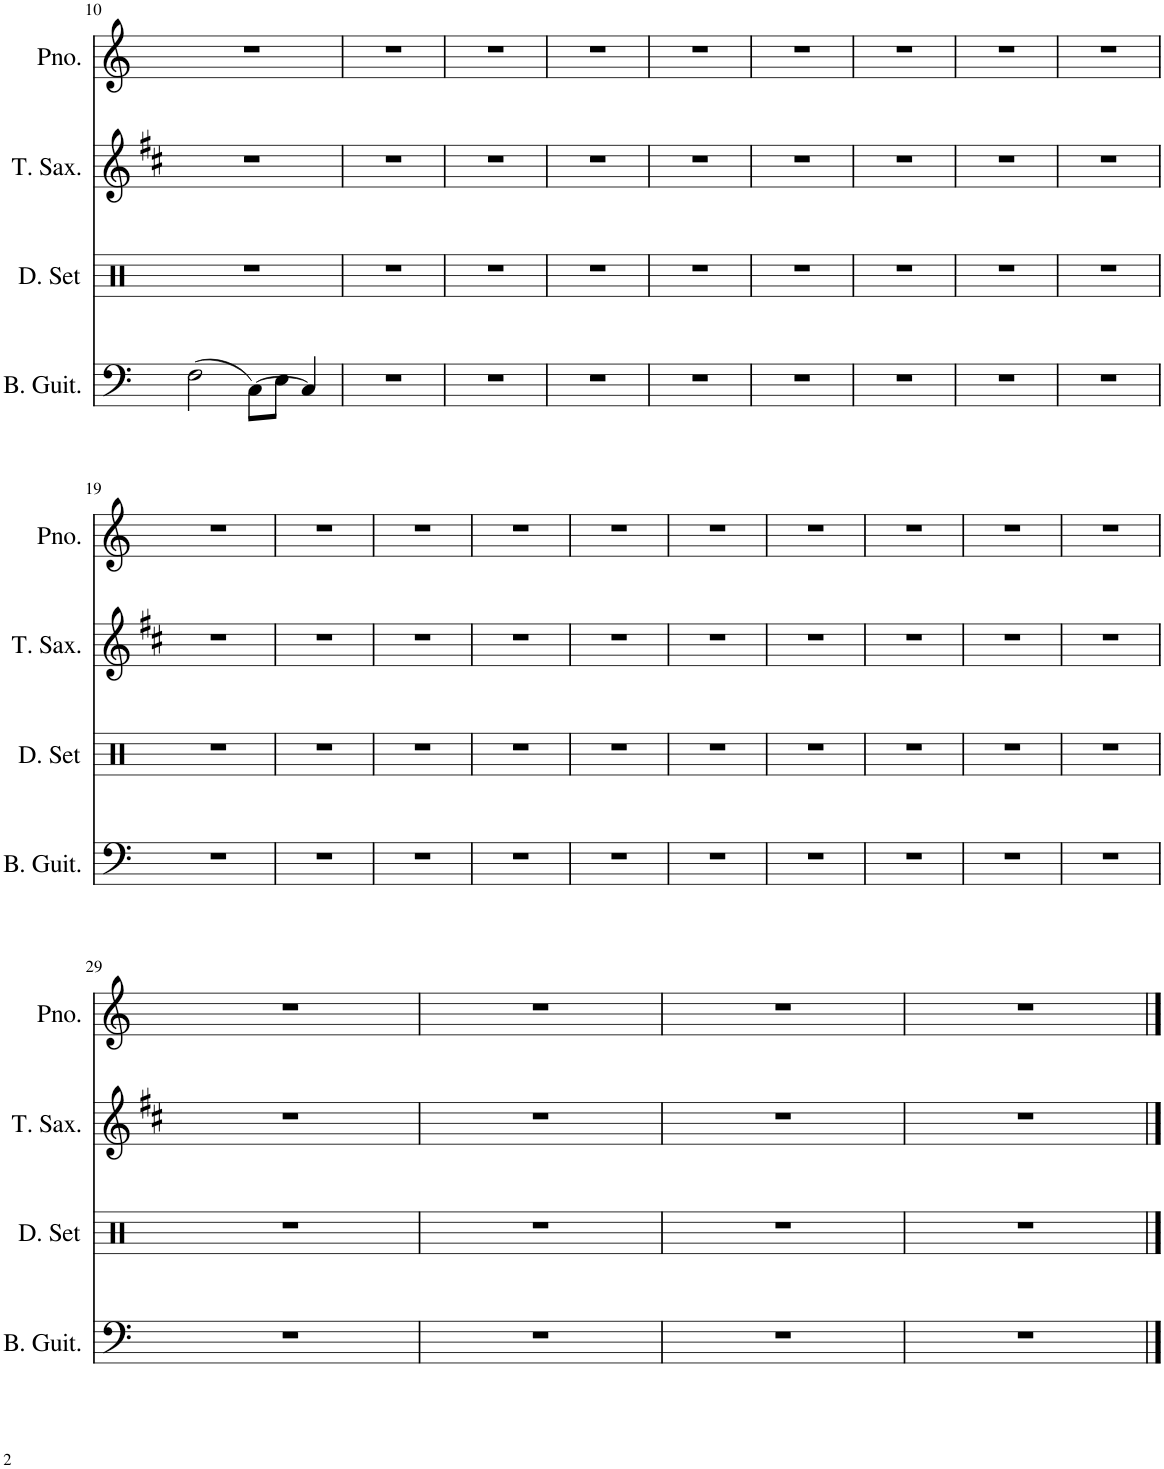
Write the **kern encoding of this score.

**kern	**kern	**kern	**kern
*part4	*part3	*part2	*part1
*staff4	*staff3	*staff2	*staff1
*I"Bass Guitar	*I"Drumset	*I"Tenor Saxophone	*I"Piano
*I'B. Guit.	*I'D. Set	*I'T. Sax.	*I'Pno.
!!LO:PB:g=z
*clefF4	*clefX	*clefG2	*clefG2
*Trd7c12	*	*Trd8c14	*
*k[]	*k[]	*k[f#c#]	*k[]
*M4/4	*M4/4	*M4/4	*M4/4
=10	=10	=10	=10
(2F\	1r	1r	1r
[8C\L)	.	.	.
8E\J	.	.	.
4C/]	.	.	.
=11	=11	=11	=11
1r	1r	1r	1r
=12	=12	=12	=12
1r	1r	1r	1r
=13	=13	=13	=13
1r	1r	1r	1r
=14	=14	=14	=14
1r	1r	1r	1r
=15	=15	=15	=15
1r	1r	1r	1r
=16	=16	=16	=16
1r	1r	1r	1r
=17	=17	=17	=17
1r	1r	1r	1r
=18	=18	=18	=18
1r	1r	1r	1r
!!LO:LB:g=z
=19	=19	=19	=19
1r	1r	1r	1r
=20	=20	=20	=20
1r	1r	1r	1r
=21	=21	=21	=21
1r	1r	1r	1r
=22	=22	=22	=22
1r	1r	1r	1r
=23	=23	=23	=23
1r	1r	1r	1r
=24	=24	=24	=24
1r	1r	1r	1r
=25	=25	=25	=25
1r	1r	1r	1r
=26	=26	=26	=26
1r	1r	1r	1r
=27	=27	=27	=27
1r	1r	1r	1r
=28	=28	=28	=28
1r	1r	1r	1r
!!LO:LB:g=z
=29	=29	=29	=29
1r	1r	1r	1r
=30	=30	=30	=30
1r	1r	1r	1r
=31	=31	=31	=31
1r	1r	1r	1r
=32	=32	=32	=32
1r	1r	1r	1r
==	==	==	==
*-	*-	*-	*-
